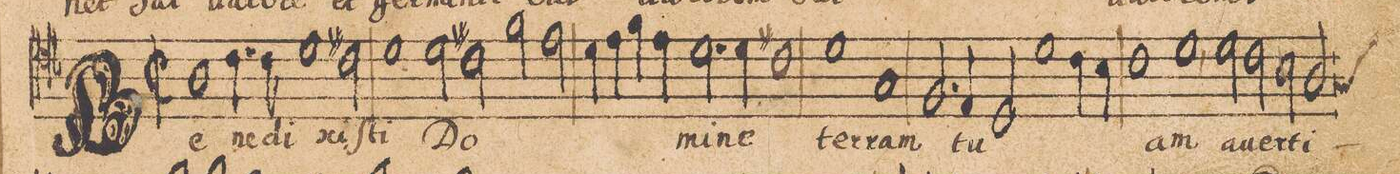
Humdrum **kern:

**kern	**text
*I"[Alto]	*
*clefC4	*
*k[b-]	*
*met(c|)	*
*M2/1	*
*met(c|)	*
*k[b-]	*
1A	Be-
4.c\	-ne-
8c\	-di-
1d\	-xi-
=37-	=37-
2c#X\	.
1d	-ſti
=38-	=38-
2d\	Do-
2c#X\	.
2f\	.
2e\	.
=39-	=39-
4d\	.
4e\	.
4f\	.
4e\	.
2.d\	-mi-
4d\	-ne
=40-	=40-
1c#X	.
1d	ter-
=41-	=41-
1G	-ram
2.F/	tu-
4E/	.
=42-	=42-
2D/	.
1d	.
4cny\	.
4B-\	.
=43-	=43-
1c	.
1d,<	-am
=44-	=44-
2d\	a-
2c\	-uer-
2B-\	-ti-
*custos:G	*
2A/	.
=45-	=45-
*-	*-
